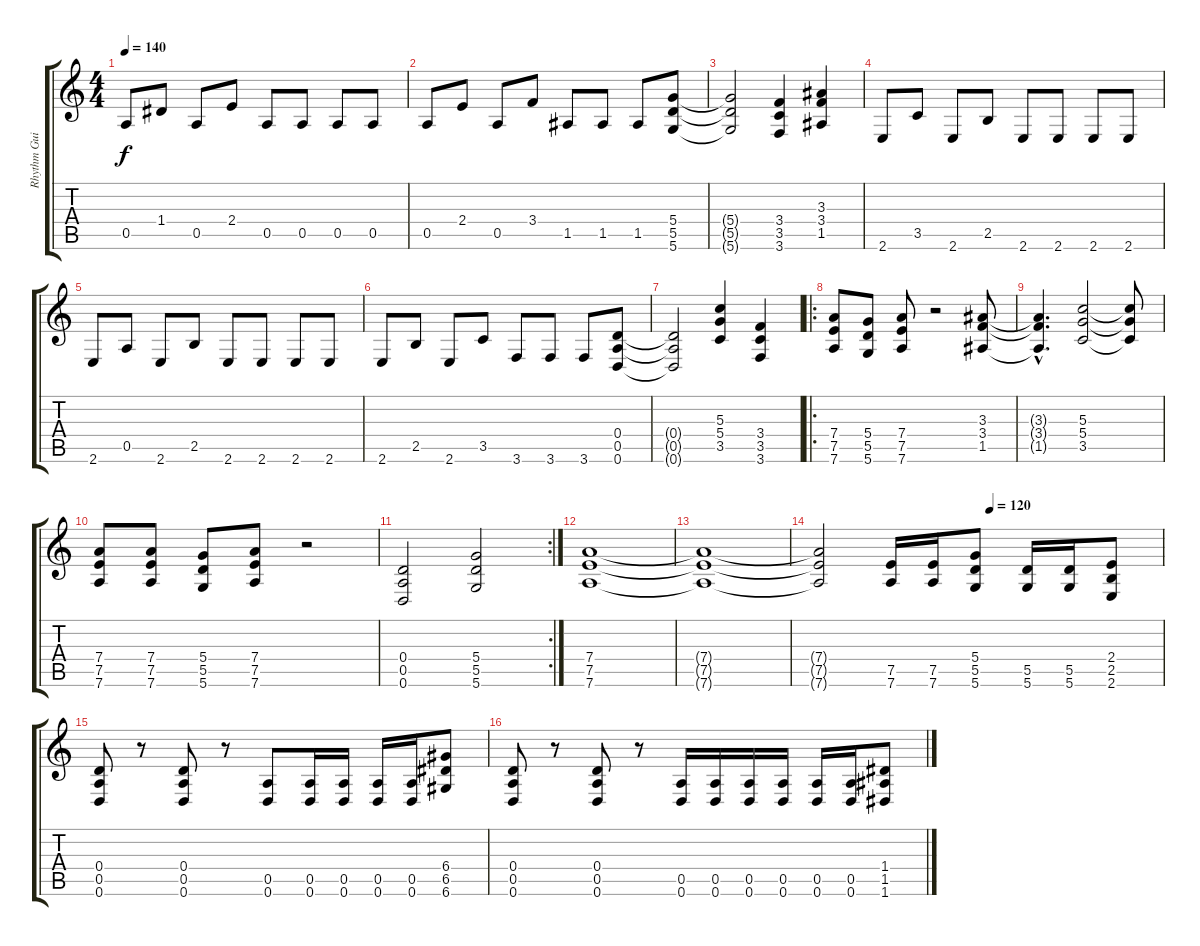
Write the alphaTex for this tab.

\track ("Rhythm Guitar" "Rhythm Gui") {instrument distortionguitar}
\staff {score tabs}
\tuning (E4 B3 G3 D3 A2 D2) {hide}
\ts (4 4)
\tempo 140
\clef g2
\ks c
0.5.8{dy f} 1.4.8 0.5.8 2.4.8 0.5.8 0.5.8 0.5.8 0.5.8 |
0.5.8 2.4.8 0.5.8 3.4.8 1.5.8 1.5.8 1.5.8 (5.4 5.5 5.6).8 |
(5.4{t} 5.5{t} 5.6{t}).2 (3.4 3.5 3.6).4 (3.3 3.4 1.5).4 |
2.6.8 3.5.8 2.6.8 2.5.8 2.6.8 2.6.8 2.6.8 2.6.8 |
2.6.8 0.5.8 2.6.8 2.5.8 2.6.8 2.6.8 2.6.8 2.6.8 |
2.6.8 2.5.8 2.6.8 3.5.8 3.6.8 3.6.8 3.6.8 (0.4 0.5 0.6).8 |
(0.4{t} 0.5{t} 0.6{t}).2 (5.3 5.4 3.5).4 (3.4 3.5 3.6).4 |
\ro
(7.4 7.5 7.6).8 (5.4 5.5 5.6).8 (7.4 7.5 7.6).8 r.2 (3.3 3.4 1.5).8 |
(3.3{hac t} 3.4{hac t} 1.5{hac t}).4{d} (5.3 5.4 3.5).2 (5.3{t} 5.4{t} 3.5{t}).8 |
(7.4 7.5 7.6).8 (7.4 7.5 7.6).8 (5.4 5.5 5.6).8 (7.4 7.5 7.6).8 r.2 |
\rc 2
(0.4 0.5 0.6).2 (5.4 5.5 5.6).2 |
(7.4 7.5 7.6).1 |
(7.4{t} 7.5{t} 7.6{t}).1 |
\tempo (120 0.5)
(7.4{t} 7.5{t} 7.6{t}).2 (7.5 7.6).16 (7.5 7.6).16 (5.4 5.5 5.6).8 (5.5 5.6).16 (5.5 5.6).16 (2.4 2.5 2.6).8 |
(0.4 0.5 0.6).8 r.8 (0.4 0.5 0.6).8 r.8 (0.5 0.6).8 (0.5 0.6).16 (0.5 0.6).16 (0.5 0.6).16 (0.5 0.6).16 (6.4 6.5 6.6).8 |
(0.4 0.5 0.6).8 r.8 (0.4 0.5 0.6).8 r.8 (0.5 0.6).16 (0.5 0.6).16 (0.5 0.6).16 (0.5 0.6).16 (0.5 0.6).16 (0.5 0.6).16 (1.4 1.5 1.6).8
